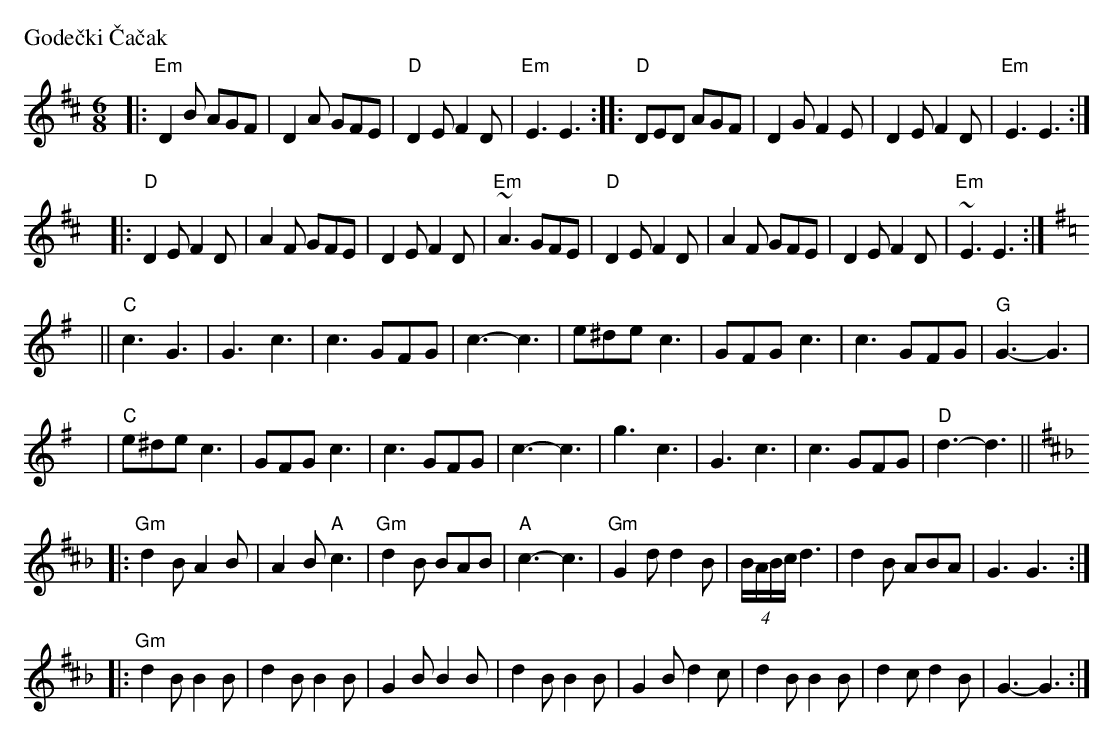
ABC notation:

X:1
P: Gode\vcki \vCa\vcak
M: 6/8
L: 1/8
K: EDor
|: "Em"D2B AGF | D2A GFE | "D"D2E F2D | "Em"E3 E3 \
::  "D"DED AGF | D2G F2E |    D2E F2D | "Em"E3 E3 :|
y\
|:  "D"D2E F2D | A2F GFE |    D2E F2D | "Em"~A3 GFE \
|   "D"D2E F2D | A2F GFE |    D2E F2D | "Em"~E3 E3 :|
K:Clyd
y\
||  "C"c3 G3  | G3  c3  | c3 GFG |    c3- c3 \
|      e^de c3 | GFG c3  | c3 GFG | "G"G3- G3 |
y\
|  "C"e^de c3 | GFG c3  | c3 GFG |    c3- c3 \
|        g3 c3 | G3  c3  | c3 GFG | "D"d3- d3 ||
K:G^c_B
|: "Gm"d2B A2B | A2B     "A"c3 | "Gm"d2B BAB | "A"c3- c3 \
|  "Gm"G2d d2B | (4B/A/B/c/ d3 |     d2B ABA |    G3  G3 :|
|: "Gm"d2B B2B | d2B B2B | G2B B2B | d2B B2B \
|      G2B d2c | d2B B2B | d2c d2B | G3- G3 :|
